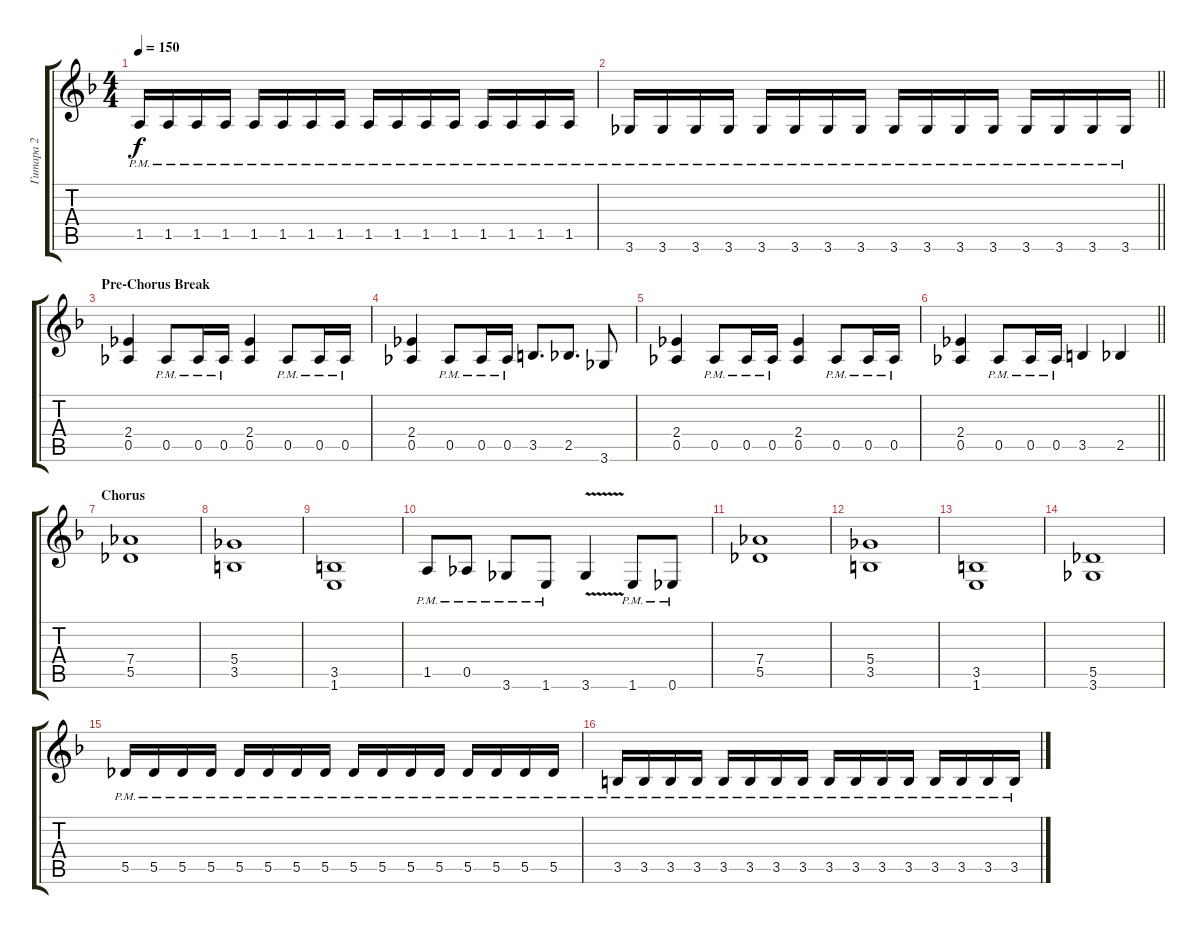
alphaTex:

\track ("Гитара 2" "Гитара 2") {instrument distortionguitar}
\staff {score tabs}
\tuning (Eb4 Bb3 Gb3 Db3 Ab2 Eb2) {hide}
\ts (4 4)
\tempo 150
\clef g2
\ks dminor
1.5{pm}.16{dy f} 1.5{pm}.16 1.5{pm}.16 1.5{pm}.16 1.5{pm}.16 1.5{pm}.16 1.5{pm}.16 1.5{pm}.16 1.5{pm}.16 1.5{pm}.16 1.5{pm}.16 1.5{pm}.16 1.5{pm}.16 1.5{pm}.16 1.5{pm}.16 1.5{pm}.16 |
\barLineRight lightlight
3.6{pm}.16 3.6{pm}.16 3.6{pm}.16 3.6{pm}.16 3.6{pm}.16 3.6{pm}.16 3.6{pm}.16 3.6{pm}.16 3.6{pm}.16 3.6{pm}.16 3.6{pm}.16 3.6{pm}.16 3.6{pm}.16 3.6{pm}.16 3.6{pm}.16 3.6{pm}.16 |
\section ("" "Pre-Chorus Break")
(2.4 0.5).4 0.5{pm}.8 0.5{pm}.16 0.5{pm}.16 (2.4 0.5).4 0.5{pm}.8 0.5{pm}.16 0.5{pm}.16 |
(2.4 0.5).4 0.5{pm}.8 0.5{pm}.16 0.5{pm}.16 3.5.8{d} 2.5.8{d} 3.6.8 |
(2.4 0.5).4 0.5{pm}.8 0.5{pm}.16 0.5{pm}.16 (2.4 0.5).4 0.5{pm}.8 0.5{pm}.16 0.5{pm}.16 |
\barLineRight lightlight
(2.4 0.5).4 0.5{pm}.8 0.5{pm}.16 0.5{pm}.16 3.5.4 2.5.4 |
\section ("" "Chorus")
(7.4 5.5).1 |
(5.4 3.5).1 |
(3.5 1.6).1 |
1.5{pm}.8 0.5{pm}.8 3.6{pm}.8 1.6{pm}.8 3.6{v}.4 1.6{pm}.8 0.6{pm}.8 |
(7.4 5.5).1 |
(5.4 3.5).1 |
(3.5 1.6).1 |
(5.5 3.6).1 |
5.5{pm}.16 5.5{pm}.16 5.5{pm}.16 5.5{pm}.16 5.5{pm}.16 5.5{pm}.16 5.5{pm}.16 5.5{pm}.16 5.5{pm}.16 5.5{pm}.16 5.5{pm}.16 5.5{pm}.16 5.5{pm}.16 5.5{pm}.16 5.5{pm}.16 5.5{pm}.16 |
3.5{pm}.16 3.5{pm}.16 3.5{pm}.16 3.5{pm}.16 3.5{pm}.16 3.5{pm}.16 3.5{pm}.16 3.5{pm}.16 3.5{pm}.16 3.5{pm}.16 3.5{pm}.16 3.5{pm}.16 3.5{pm}.16 3.5{pm}.16 3.5{pm}.16 3.5{pm}.16
